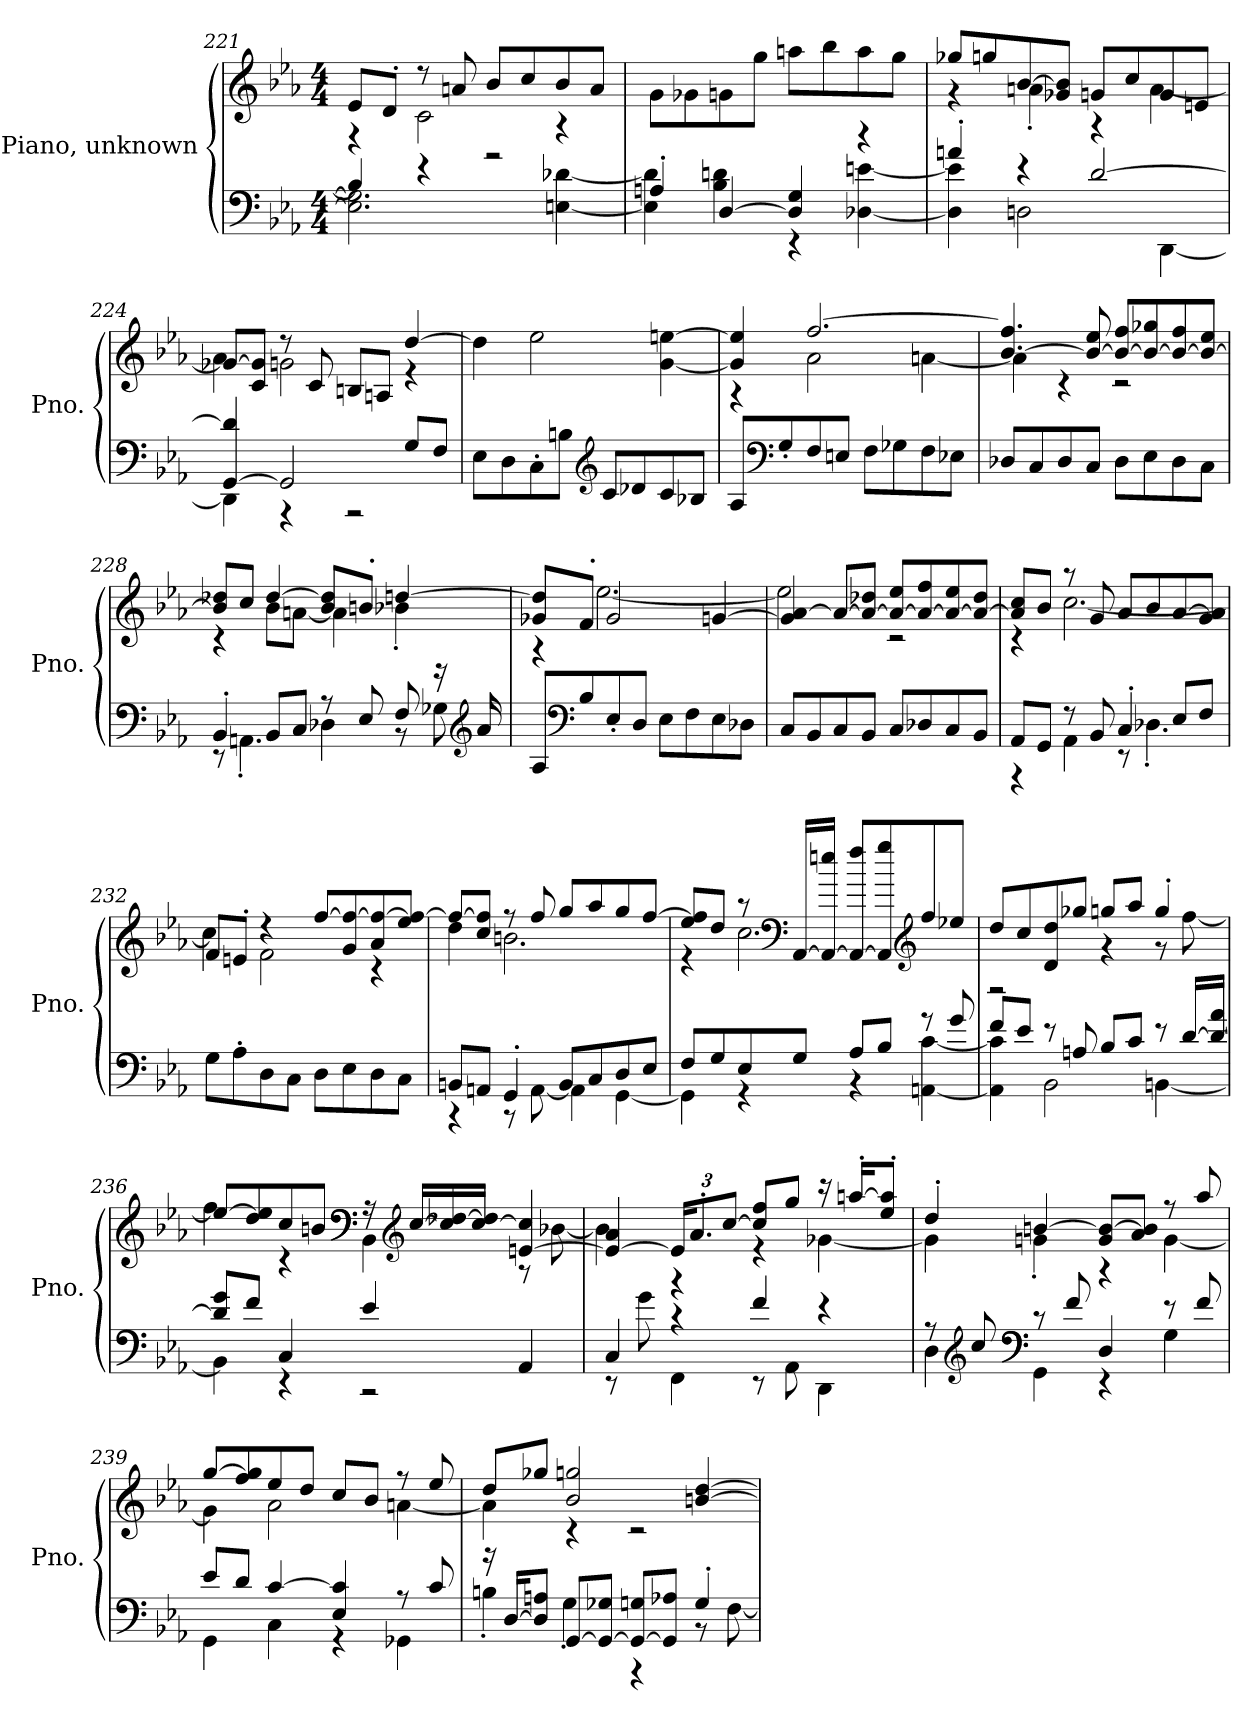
**kern	**kern
*part1	*part1
*staff2	*staff1
*I"Piano, unknown	*
*I'Pno.	*
*clefF4	*clefG2
*k[b-e-a-]	*k[b-e-a-]
*M4/4	*M4/4
=221	=221
*^	*^
4B/]	2.E-\] 2.G\]	8e-/L	4r
.	.	8d'/J	.
4r	.	8r	2c\
.	.	8an/	.
2r	.	8b-/L	.
.	.	8cc/	.
.	[4En\ [4d-X\	8b-/	4r
.	.	8a/J	.
*	*	*v	*v
!!LO:LB:g=z
=222	=222	=222
4An'/	4E\] 4d-\]	8g\L
.	.	8g-X\
[4D/	4B-\ 4dn\	8gn\
.	.	8gg\J
4D/] 4G/	4r	8aan\L
.	.	8bb-\
4r	[4D-X\ [4en\	8aa\
.	.	8gg\J
=223	=223	=223
*	*	*^
4an'/	4D-\] 4e\]	8gg-X/L	4r
.	.	8ggn/	.
4r	2Dn\	[8b-/	4an'\
.	.	8g-X/ 8b-/]J	.
[2d/	.	8gn/L	4r
.	.	8cc/	.
.	[4DD\	8g/	[4a\
.	.	8en/J	.
=224	=224	=224	=224
[4GG/ 4d/]	4DD\]	[8g-X/L	4a\]
.	.	8c/ 8g-/]J	.
2GG/]	4r	8r	2gn\
.	.	8c/	.
.	2r	8Bn/L	.
.	.	8An/J	.
8G/L	.	[4dd/	4r
8F/J	.	.	.
*v	*v	*	*
*	*v	*v
!!LO:LB:g=z
=225	=225
8E-\L	4dd\]
8D\	.
8C'\	2ee-\
8Bn\J	.
*clefG2	*
8c/L	.
8d-X/	.
8c/	[4g\ [4een\
8B-X/J	.
=226	=226
*	*^
8A-/L	4g/] 4ee/]	4r
*clefF4	*	*
8G'/	.	.
8F/	[2.ff/	2a-\
8En/J	.	.
8F\L	.	.
8G-X\	.	.
8F\	.	[4an\
8E-X\J	.	.
=227	=227	=227
8D-X/L	[4.b-/ 4.ff/]	4a\]
8C/	.	.
8D-/	.	4r
8C/J	8b-/_ 8ee-/	.
8D-\L	8b-/_ 8ff/L	2r
8E-\	8b-/_ 8gg-X/	.
8D-\	8b-/_ 8ff/	.
8C\J	8b-/_ 8ee-/J	.
!!LO:LB:g=z	!!
=228	=228	=228
*^	*	*
4BB-'/	8r	8b-/] 8dd-X/L	4r
.	4.AAn'\	8cc/J	.
8BB-/L	.	[4dd-/	8b-\L
8C/J	.	.	[8an\J
8r	4D-X\	8b-/ 8dd-/]L	4a\]
8E-/	.	8bn'/J	.
8F/	8r	[4ddn/	4b-X'\
16r	8G-X\	.	.
*clefG2	*	*	*
16a-/	.	.	.
*v	*v	*	*
=229	=229	=229
8A-/L	8g-X/ 8dd/]L	4r
*clefF4	*	*
8B-/	8f'/J	.
8E-'/	2g-/	[2.ee-\
8D/J	.	.
8E-\L	.	.
8F\	.	.
8E-\	[4gn/	.
8D-X\J	.	.
=230	=230	=230
8C/L	4g/] [4a-/	2ee-\]
8BB-/	.	.
8C/	8a-/L_	.
8BB-/J	8a-/_ 8dd-X/J	.
8C/L	8a-/_ 8ee-/L	2r
8D-X/	8a-/_ 8ff/	.
8C/	8a-/_ 8ee-/	.
8BB-/J	8a-/_ 8dd-/J	.
!!LO:LB:g=z	!!
=231	=231	=231
*^	*	*
8AA-/L	4r	8a-/] 8cc/L	4r
8GG/J	.	8b-/J	.
8r	4AA-\	8r	[2.cc\
8BB-/	.	8g/	.
4C'/	8r	8a-/L	.
.	4.D-X'\	8b-/	.
8E-/L	.	[8a-/	.
8F/J	.	8g/ 8a-/]J	.
*v	*v	*	*
=232	=232	=232
8G\L	8f/L	4cc\]
8A-'\	8en'/J	.
8D\	4r	2f\
8C\J	.	.
8D\L	[8ff/L	.
8E-\	8g/ 8ff/_	.
8D\	8a-/ 8ff/_	4r
8C\J	8ee-/ 8ff/_J	.
=233	=233	=233
*^	*	*
8BBn/L	4r	8ff/L_	4dd\
8AAn/J	.	8cc/ 8ff/]J	.
4GG'/	8r	8r	2.bn\
.	[8AA\	8ff/	.
8BB/L	4AA\]	8gg/L	.
8C/	.	8aa-/	.
8D/	[4GG\	8gg/	.
8E-/J	.	[8ff/J	.
!!LO:PB:g=z	!!
=234	=234	=234	=234
8F/L	4GG\]	8ee-/ 8ff/]L	4r
8G/	.	8dd/J	.
8E-/	4r	8r	2.cc\
*	*	*clefF4	*
8G/J	.	[16AA-/LL	.
.	.	16AA-/_ 16een/JJ	.
8A-/L	4r	8AA-/_ 8ff/L	.
8B-/J	.	8AA-/] 8gg/	.
*	*	*clefG2	*
8r	[4AAn\ [4c\	8ff/	.
8g/	.	8ee-X/J	.
=235	=235	=235	=235
8f/L	4AA\] 4c\]	8dd/L	2r
8e-/J	.	8cc/	.
8r	2BB-\	8d/ 8dd/	.
8An/	.	8gg-X/J	.
8B-/L	.	8ggn/L	4r
8c/J	.	8aa-/J	.
8r	[4BBn\	4gg'/	8r
[16d/LL	.	.	[8ff\
16d/_ 16a-/JJ	.	.	.
!!LO:LB:g=z	!!
=236	=236	=236	=236
8d/] 8g/L	4BB\]	[8ee-/L	4ff\]
8f/J	.	8dd/ 8ee-/]	.
4C/	4r	8cc/	4r
.	.	8bn/J	.
*	*	*clefF4	*
4e-/	2r	16r	4BB-\
*	*	*clefG2	*
.	.	[16cc/LL	.
.	.	16cc/] [16dd-X/	.
.	.	[16cc/ 16dd-/]JJ	.
4AA-/	.	[4en/ 4cc/]	8r
.	.	.	[8b-X\
=237	=237	=237	=237
4C/	8r	4e/_ 4a-/	4b-\]
.	8g\	.	.
*	*	*Xbrackettup	*
4r	4FF\	24e/KL]	4r
.	.	12.a-'/	.
.	.	[12cc/J	.
4f/	8r	8cc/] 8ff/L	4r
.	8AA-\	8gg/J	.
4r	4DD\	16r	[4g-X\
.	.	[16aan'/KL	.
.	.	8ee-/' 8aa/]'J	.
!!LO:LB:g=z	!!
=238	=238	=238	=238
8r	4D\	4dd'/	4g-\]
*clefG2	*	*	*
8cc/	.	.	.
*clefF4	*	*	*
8r	4GG\	[4bn/	4gn'\
8f/	.	.	.
4D/	4r	8g/ 8b/_L	4r
.	.	8a-/ 8b/]J	.
8r	4G\	8r	[4g\
8f/	.	8aa-/	.
=239	=239	=239	=239
8e-/L	4GG\	[8gg/L	4g\]
8d/J	.	8ff/ 8gg/]	.
[4c/	4C\	8ee-/	2a-\
.	.	8dd/J	.
4E-/ 4c/]	4r	8cc/L	.
.	.	8b-/J	.
8r	4GG-X\	8r	[4an\
8c/	.	8ee-/	.
=240	=240	=240	=240
16r	4Bn'\	8dd/L	4a\]
[16D/KL	.	.	.
8D/] 8An/J	.	8gg-X/J	.
[8GG/L	4G'\	2b-/ 2ggn/	4r
8GG/_ 8G-X/J	.	.	.
8GG/_ 8Gn/L	4r	.	2r
8GG/] 8A-X/J	.	.	.
4G'/	8r	[4bn/ [4dd/	.
.	[8F\	.	.
*v	*v	*	*
*	*v	*v
=	=
*-	*-
